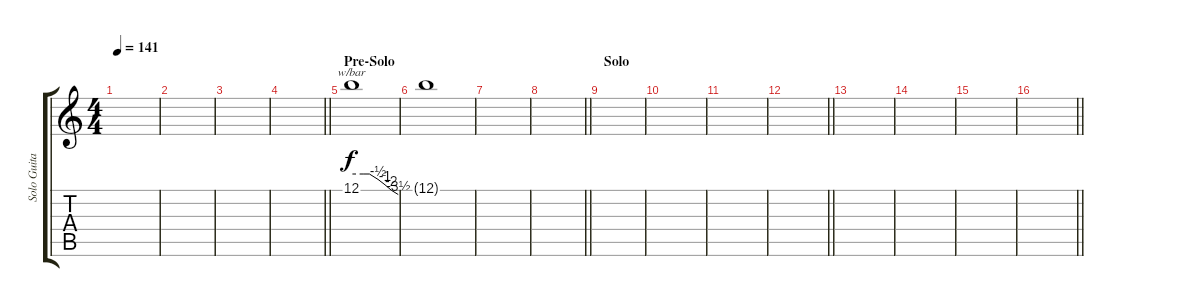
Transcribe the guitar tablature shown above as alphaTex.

\track ("Solo Guitar II" "Solo Guita") {instrument distortionguitar}
\staff {score tabs}
\tuning (B3 Gb3 D3 A2 E2 B1) {hide}
\ts (4 4)
\section ("" "")
\tempo 141
\clef g2
\ks c
|
|
|
\barLineRight lightlight
|
\section ("" "Pre-Solo")
12.1.1{tbe (custom default 0 0 15 0 23 0 34 -2 43 -4 51 -8 60 -14) dy f} |
12.1{t}.1 |
|
\barLineRight lightlight
|
\section ("" "Solo")
|
|
|
\barLineRight lightlight
|
\section ("" "")
|
|
|
\barLineRight lightlight
